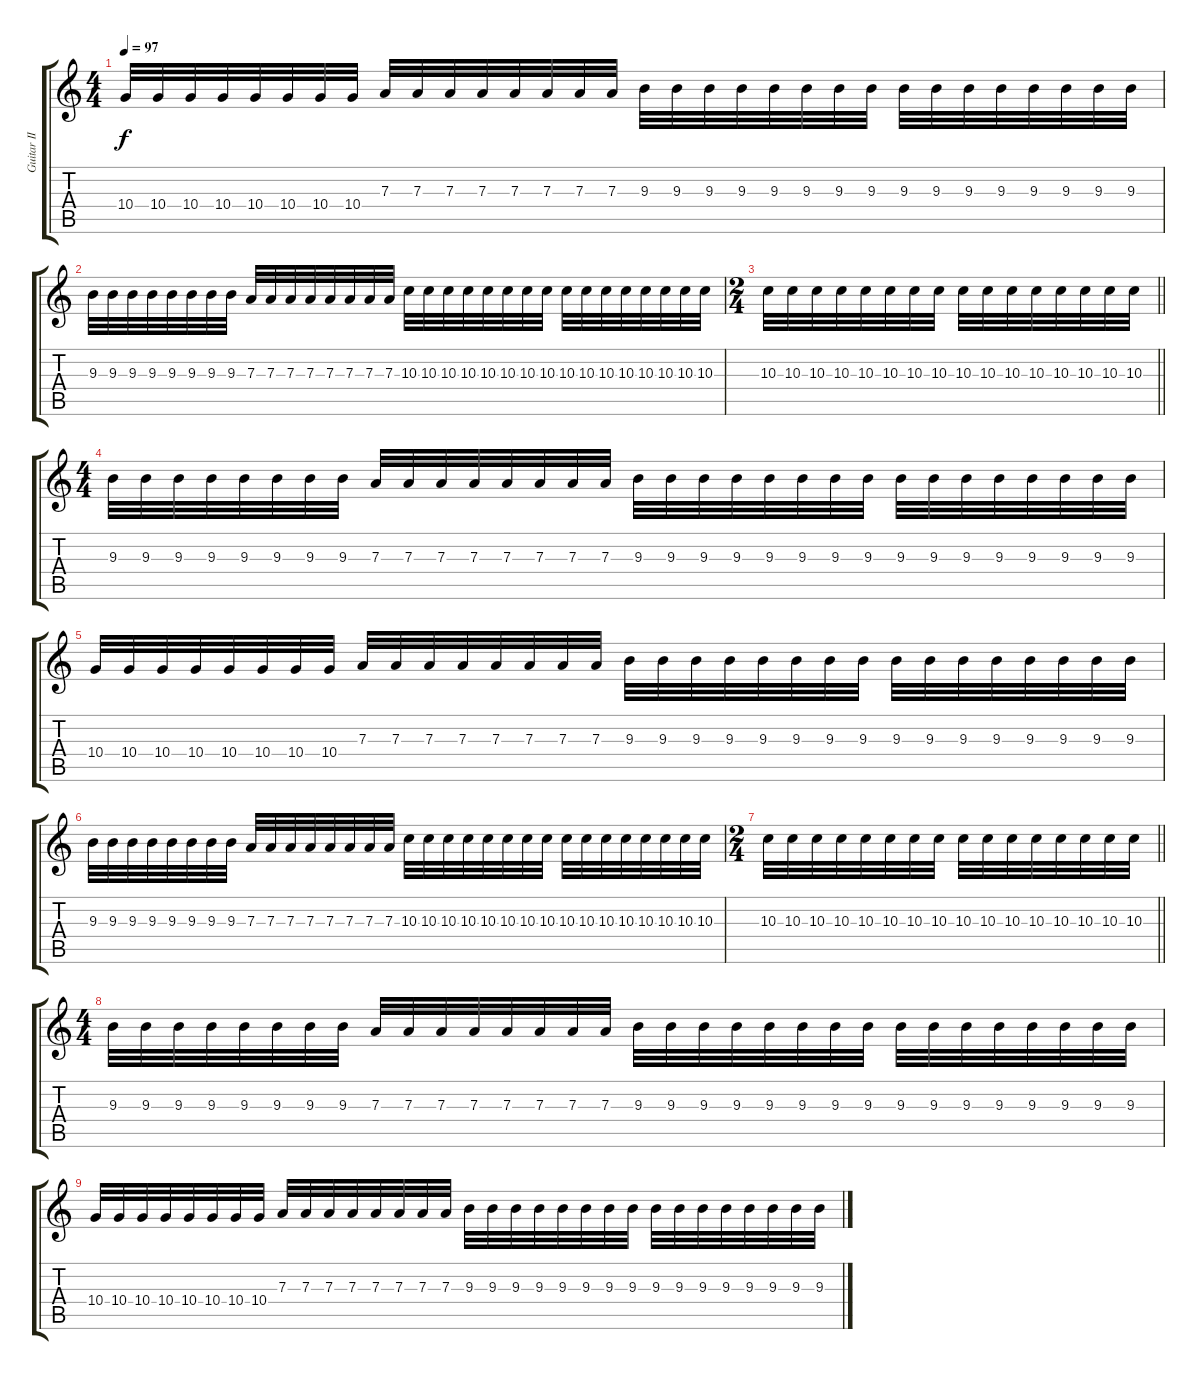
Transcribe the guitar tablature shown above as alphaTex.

\track ("Guitar II" "Guitar II") {instrument distortionguitar}
\staff {score tabs}
\tuning (B3 Gb3 D3 A2 E2 B1) {hide}
\ts (4 4)
\tempo 97
\clef g2
\ks c
10.4.32{dy f} 10.4.32 10.4.32 10.4.32 10.4.32 10.4.32 10.4.32 10.4.32 7.3.32 7.3.32 7.3.32 7.3.32 7.3.32 7.3.32 7.3.32 7.3.32 9.3.32 9.3.32 9.3.32 9.3.32 9.3.32 9.3.32 9.3.32 9.3.32 9.3.32 9.3.32 9.3.32 9.3.32 9.3.32 9.3.32 9.3.32 9.3.32 |
9.3.32 9.3.32 9.3.32 9.3.32 9.3.32 9.3.32 9.3.32 9.3.32 7.3.32 7.3.32 7.3.32 7.3.32 7.3.32 7.3.32 7.3.32 7.3.32 10.3.32 10.3.32 10.3.32 10.3.32 10.3.32 10.3.32 10.3.32 10.3.32 10.3.32 10.3.32 10.3.32 10.3.32 10.3.32 10.3.32 10.3.32 10.3.32 |
\ts (2 4)
\barLineRight lightlight
10.3.32 10.3.32 10.3.32 10.3.32 10.3.32 10.3.32 10.3.32 10.3.32 10.3.32 10.3.32 10.3.32 10.3.32 10.3.32 10.3.32 10.3.32 10.3.32 |
\ts (4 4)
\section ("" "")
9.3.32 9.3.32 9.3.32 9.3.32 9.3.32 9.3.32 9.3.32 9.3.32 7.3.32 7.3.32 7.3.32 7.3.32 7.3.32 7.3.32 7.3.32 7.3.32 9.3.32 9.3.32 9.3.32 9.3.32 9.3.32 9.3.32 9.3.32 9.3.32 9.3.32 9.3.32 9.3.32 9.3.32 9.3.32 9.3.32 9.3.32 9.3.32 |
10.4.32 10.4.32 10.4.32 10.4.32 10.4.32 10.4.32 10.4.32 10.4.32 7.3.32 7.3.32 7.3.32 7.3.32 7.3.32 7.3.32 7.3.32 7.3.32 9.3.32 9.3.32 9.3.32 9.3.32 9.3.32 9.3.32 9.3.32 9.3.32 9.3.32 9.3.32 9.3.32 9.3.32 9.3.32 9.3.32 9.3.32 9.3.32 |
9.3.32 9.3.32 9.3.32 9.3.32 9.3.32 9.3.32 9.3.32 9.3.32 7.3.32 7.3.32 7.3.32 7.3.32 7.3.32 7.3.32 7.3.32 7.3.32 10.3.32 10.3.32 10.3.32 10.3.32 10.3.32 10.3.32 10.3.32 10.3.32 10.3.32 10.3.32 10.3.32 10.3.32 10.3.32 10.3.32 10.3.32 10.3.32 |
\ts (2 4)
\barLineRight lightlight
10.3.32 10.3.32 10.3.32 10.3.32 10.3.32 10.3.32 10.3.32 10.3.32 10.3.32 10.3.32 10.3.32 10.3.32 10.3.32 10.3.32 10.3.32 10.3.32 |
\ts (4 4)
\section ("" "")
9.3.32 9.3.32 9.3.32 9.3.32 9.3.32 9.3.32 9.3.32 9.3.32 7.3.32 7.3.32 7.3.32 7.3.32 7.3.32 7.3.32 7.3.32 7.3.32 9.3.32 9.3.32 9.3.32 9.3.32 9.3.32 9.3.32 9.3.32 9.3.32 9.3.32 9.3.32 9.3.32 9.3.32 9.3.32 9.3.32 9.3.32 9.3.32 |
10.4.32 10.4.32 10.4.32 10.4.32 10.4.32 10.4.32 10.4.32 10.4.32 7.3.32 7.3.32 7.3.32 7.3.32 7.3.32 7.3.32 7.3.32 7.3.32 9.3.32 9.3.32 9.3.32 9.3.32 9.3.32 9.3.32 9.3.32 9.3.32 9.3.32 9.3.32 9.3.32 9.3.32 9.3.32 9.3.32 9.3.32 9.3.32
